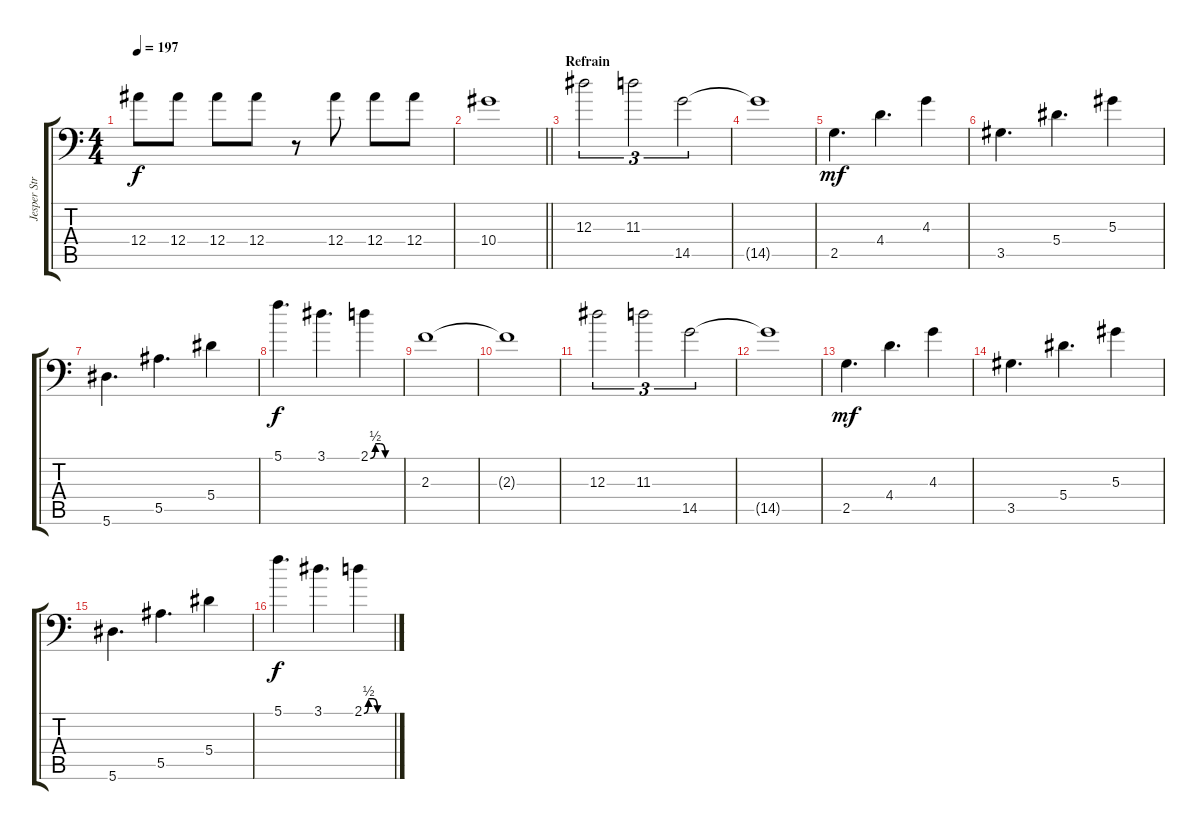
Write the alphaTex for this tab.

\track ("Jesper Strömblad" "Jesper Str") {instrument distortionguitar}
\staff {score tabs}
\tuning (C4 G3 Eb3 Bb2 F2 Bb1) {hide}
\ts (4 4)
\tempo 197
\clef f4
\ks c
12.4.8{dy f} 12.4.8 12.4.8 12.4.8 r.8 12.4.8 12.4.8 12.4.8 |
\barLineRight lightlight
10.4.1 |
\section ("" "Refrain")
12.3.2{tu (3 2)} 11.3.2{tu (3 2)} 14.5.2{tu (3 2)} |
14.5{t}.1 |
2.5.4{d dy mf} 4.4.4{d} 4.3.4 |
3.5.4{d} 5.4.4{d} 5.3.4 |
5.6.4{d} 5.5.4{d} 5.4.4 |
5.1.4{d dy f} 3.1.4{d} 2.1{be (custom 0 0 10 2 20 2 30 0 60 0)}.4 |
2.3.1 |
2.3{t}.1 |
12.3.2{tu (3 2)} 11.3.2{tu (3 2)} 14.5.2{tu (3 2)} |
14.5{t}.1 |
2.5.4{d dy mf} 4.4.4{d} 4.3.4 |
3.5.4{d} 5.4.4{d} 5.3.4 |
5.6.4{d} 5.5.4{d} 5.4.4 |
5.1.4{d dy f} 3.1.4{d} 2.1{be (custom 0 0 10 2 20 2 30 0 60 0)}.4
